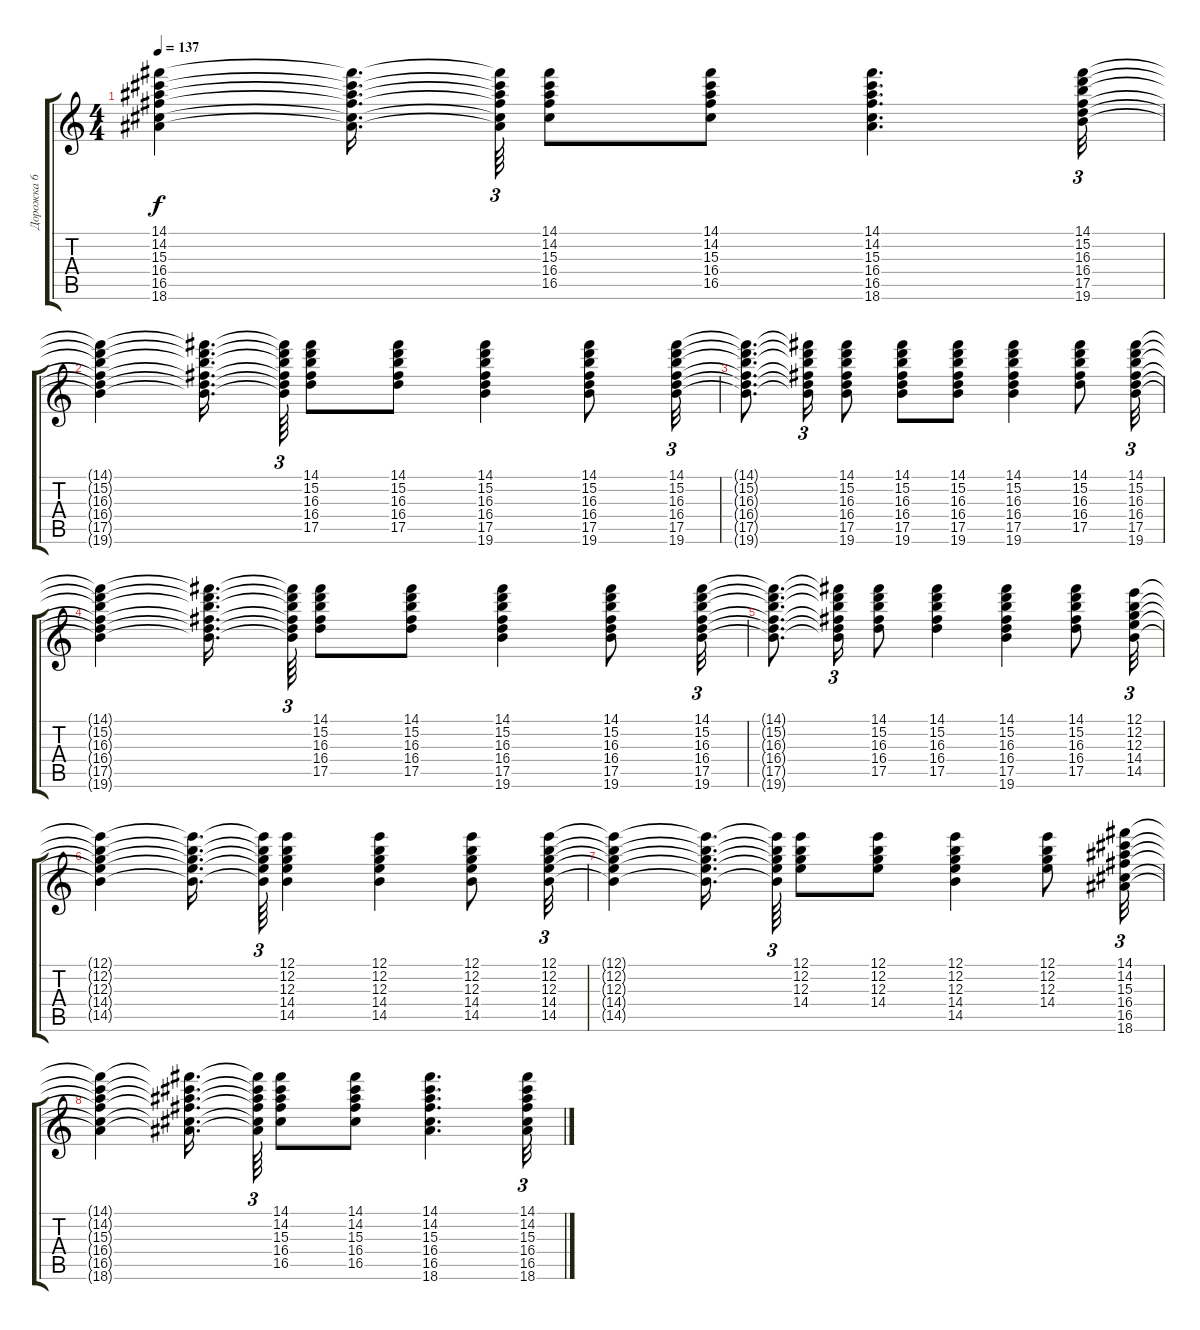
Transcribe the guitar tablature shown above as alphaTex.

\track ("Дорожка 6" "Дорожка 6") {instrument electricguitarclean}
\staff {score tabs}
\tuning (E4 B3 G3 D3 A2 E2) {hide}
\ts (4 4)
\tempo 137
\clef g2
\ks c
(14.1{t} 14.2{t} 15.3{t} 16.4{t} 16.5{t} 18.6{t}).4{dy f} (14.1{t} 14.2{t} 15.3{t} 16.4{t} 16.5{t} 18.6{t}).16{d beam splitsecondary} (14.1{t} 14.2{t} 15.3{t} 16.4{t} 16.5{t} 18.6{t}).64{tu (3 2)} (14.1 14.2 15.3 16.4 16.5).8 (14.1 14.2 15.3 16.4 16.5).8 (14.1 14.2 15.3 16.4 16.5 18.6).4{d} (14.1 15.2 16.3 16.4 17.5 19.6).32{tu (3 2)} |
(14.1{t} 15.2{t} 16.3{t} 16.4{t} 17.5{t} 19.6{t}).4 (14.1{t} 15.2{t} 16.3{t} 16.4{t} 17.5{t} 19.6{t}).16{d beam splitsecondary} (14.1{t} 15.2{t} 16.3{t} 16.4{t} 17.5{t} 19.6{t}).64{tu (3 2)} (14.1 15.2 16.3 16.4 17.5).8 (14.1 15.2 16.3 16.4 17.5).8 (14.1 15.2 16.3 16.4 17.5 19.6).4 (14.1 15.2 16.3 16.4 17.5 19.6).8 (14.1 15.2 16.3 16.4 17.5 19.6).32{tu (3 2)} |
(14.1{t} 15.2{t} 16.3{t} 16.4{t} 17.5{t} 19.6{t}).8{d} (14.1{t} 15.2{t} 16.3{t} 16.4{t} 17.5{t} 19.6{t}).16{tu (3 2)} (14.1 15.2 16.3 16.4 17.5 19.6).8 (14.1 15.2 16.3 16.4 17.5 19.6).8 (14.1 15.2 16.3 16.4 17.5 19.6).8 (14.1 15.2 16.3 16.4 17.5 19.6).4 (14.1 15.2 16.3 16.4 17.5).8 (14.1 15.2 16.3 16.4 17.5 19.6).32{tu (3 2)} |
(14.1{t} 15.2{t} 16.3{t} 16.4{t} 17.5{t} 19.6{t}).4 (14.1{t} 15.2{t} 16.3{t} 16.4{t} 17.5{t} 19.6{t}).16{d beam splitsecondary} (14.1{t} 15.2{t} 16.3{t} 16.4{t} 17.5{t} 19.6{t}).64{tu (3 2)} (14.1 15.2 16.3 16.4 17.5).8 (14.1 15.2 16.3 16.4 17.5).8 (14.1 15.2 16.3 16.4 17.5 19.6).4 (14.1 15.2 16.3 16.4 17.5 19.6).8 (14.1 15.2 16.3 16.4 17.5 19.6).32{tu (3 2)} |
(14.1{t} 15.2{t} 16.3{t} 16.4{t} 17.5{t} 19.6{t}).8{d} (14.1{t} 15.2{t} 16.3{t} 16.4{t} 17.5{t} 19.6{t}).16{tu (3 2)} (14.1 15.2 16.3 16.4 17.5).8 (14.1 15.2 16.3 16.4 17.5).4 (14.1 15.2 16.3 16.4 17.5 19.6).4 (14.1 15.2 16.3 16.4 17.5).8 (12.1 12.2 12.3 14.4 14.5).32{tu (3 2)} |
(12.1{t} 12.2{t} 12.3{t} 14.4{t} 14.5{t}).4 (12.1{t} 12.2{t} 12.3{t} 14.4{t} 14.5{t}).16{d} (12.1{t} 12.2{t} 12.3{t} 14.4{t} 14.5{t}).64{tu (3 2)} (12.1 12.2 12.3 14.4 14.5).4 (12.1 12.2 12.3 14.4 14.5).4 (12.1 12.2 12.3 14.4 14.5).8 (12.1 12.2 12.3 14.4 14.5).32{tu (3 2)} |
(12.1{t} 12.2{t} 12.3{t} 14.4{t} 14.5{t}).4 (12.1{t} 12.2{t} 12.3{t} 14.4{t} 14.5{t}).16{d beam splitsecondary} (12.1{t} 12.2{t} 12.3{t} 14.4{t} 14.5{t}).64{tu (3 2)} (12.1 12.2 12.3 14.4).8 (12.1 12.2 12.3 14.4).8 (12.1 12.2 12.3 14.4 14.5).4 (12.1 12.2 12.3 14.4).8 (14.1 14.2 15.3 16.4 16.5 18.6).32{tu (3 2)} |
(14.1{t} 14.2{t} 15.3{t} 16.4{t} 16.5{t} 18.6{t}).4 (14.1{t} 14.2{t} 15.3{t} 16.4{t} 16.5{t} 18.6{t}).16{d beam splitsecondary} (14.1{t} 14.2{t} 15.3{t} 16.4{t} 16.5{t} 18.6{t}).64{tu (3 2)} (14.1 14.2 15.3 16.4 16.5).8 (14.1 14.2 15.3 16.4 16.5).8 (14.1 14.2 15.3 16.4 16.5 18.6).4{d} (14.1 14.2 15.3 16.4 16.5 18.6).32{tu (3 2)}
